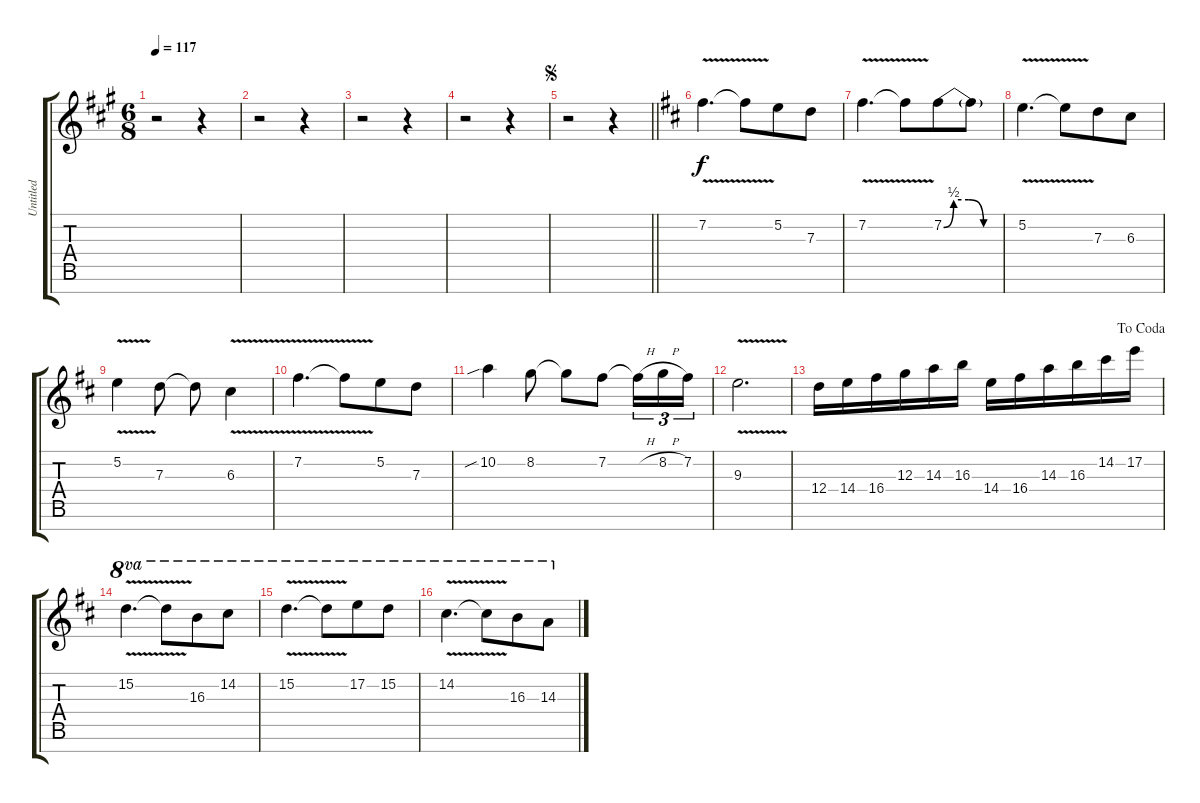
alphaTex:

\track ("Untitled" "Untitled") {instrument distortionguitar}
\staff {score tabs}
\tuning (E4 B3 G3 D3 A2 E2 B1) {hide}
\ts (6 8)
\tempo 117
\clef g2
\ks a
r.2{dy f} r.4 |
r.2 r.4 |
r.2 r.4 |
r.2 r.4 |
\jump segno
\barLineRight lightlight
r.2 r.4 |
\section ("" " ")
\ks d
7.2{v}.4{d} 7.2{v t}.8 5.2.8 7.3.8 |
7.2{v}.4{d} 7.2{v t}.8 7.2{be (custom 0 0 10 2 25 2 40 0 60 0)}.8 7.2{t}.8 |
5.2{v}.4{d} 5.2{v t}.8 7.3.8 6.3.8 |
5.2{v}.4 7.3.8 7.3{t}.8 6.3{v}.4 |
7.2{v}.4{d} 7.2{v t}.8 5.2.8 7.3.8 |
10.2{sib}.4 8.2.8 8.2{t}.8 7.2.8 7.2{h t}.16{tu (3 2)} 8.2{h}.16{tu (3 2)} 7.2.16{tu (3 2)} |
9.3{v}.2{d} |
\jump dacoda
12.4.16 14.4.16 16.4.16 12.3.16 14.3.16 16.3.16 14.4.16 16.4.16 14.3.16 16.3.16 14.2.16 17.2.16 |
15.2{v}.4{d ot 8va} 15.2{v t}.8{ot 8va} 16.3.8{ot 8va} 14.2.8{ot 8va} |
15.2{v}.4{d ot 8va} 15.2{v t}.8{ot 8va} 17.2.8{ot 8va} 15.2.8{ot 8va} |
14.2{v}.4{d ot 8va} 14.2{v t}.8{ot 8va} 16.3.8{ot 8va} 14.3.8{ot 8va}
